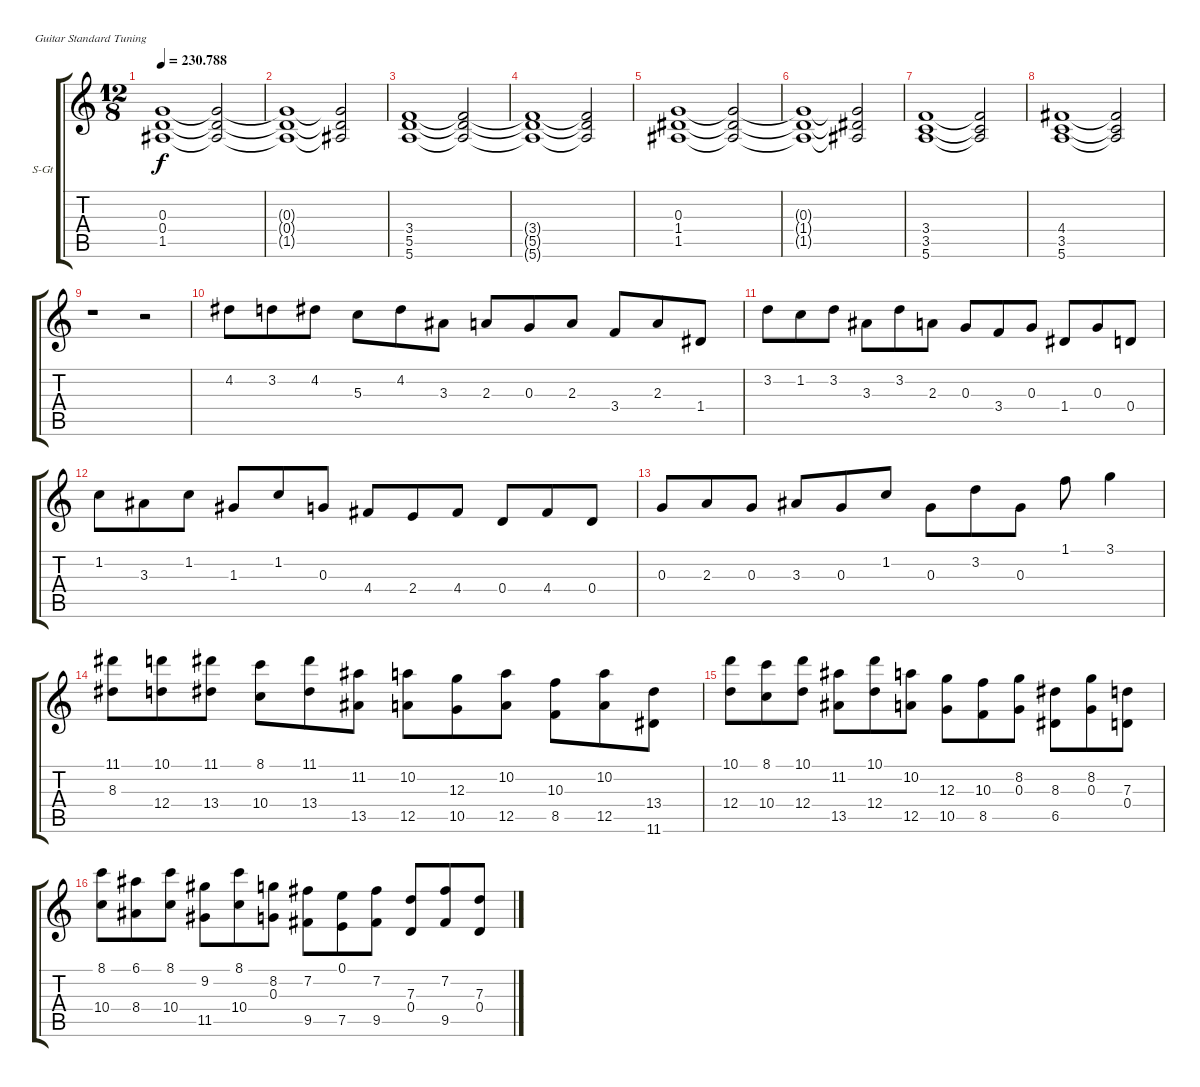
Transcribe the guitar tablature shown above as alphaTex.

\bracketExtendMode groupsimilarinstruments
\firstSystemTrackNameOrientation horizontal
\otherSystemsTrackNameOrientation horizontal
\track ("Синтезатор I" "S-Gt") {instrument choiraahs}
\staff {score tabs}
\tuning (E4 B3 G3 D3 A2 E2)
\displaytranspose 12
\ts (12 8)
\tempo
230.788
\accidentals auto
\clef g2
\ottava regular
\simile none
\ks c
(0.3 0.4 1.5).1{dy f} (0.3{t} 0.4{t} 1.5{t}).2 |
(0.3{t} 0.4{t} 1.5{t}).1 (0.3{t} 0.4{t} 1.5{t}).2 |
(3.4 5.5 5.6).1 (3.4{t} 5.5{t} 5.6{t}).2 |
(3.4{t} 5.5{t} 5.6{t}).1 (3.4{t} 5.5{t} 5.6{t}).2 |
(0.3 1.4 1.5).1 (0.3{t} 1.4{t} 1.5{t}).2 |
(0.3{t} 1.4{t} 1.5{t}).1 (0.3{t} 1.4{t} 1.5{t}).2 |
(3.4 3.5 5.6).1 (3.4{t} 3.5{t} 5.6{t}).2 |
(4.4 3.5 5.6).1 (4.4{t} 3.5{t} 5.6{t}).2 |
r.1 r.2 |
4.2.8 3.2.8 4.2.8 5.3.8 4.2.8 3.3.8 2.3.8 0.3.8 2.3.8 3.4.8 2.3.8 1.4.8 |
3.2.8 1.2.8 3.2.8 3.3.8 3.2.8 2.3.8 0.3.8 3.4.8 0.3.8 1.4.8 0.3.8 0.4.8 |
1.2.8 3.3.8 1.2.8 1.3.8 1.2.8 0.3.8 4.4.8 2.4.8 4.4.8 0.4.8 4.4.8 0.4.8 |
0.3.8 2.3.8 0.3.8 3.3.8 0.3.8 1.2.8 0.3.8 3.2.8 0.3.8 1.1.8 3.1.4 |
(11.1 8.3).8 (10.1 12.4).8 (11.1 13.4).8 (8.1 10.4).8 (11.1 13.4).8 (11.2 13.5).8 (10.2 12.5).8 (12.3 10.5).8 (10.2 12.5).8 (10.3 8.5).8 (10.2 12.5).8 (13.4 11.6).8 |
(10.1 12.4).8 (8.1 10.4).8 (10.1 12.4).8 (11.2 13.5).8 (10.1 12.4).8 (10.2 12.5).8 (12.3 10.5).8 (10.3 8.5).8 (8.2 0.3).8 (8.3 6.5).8 (8.2 0.3).8 (7.3 0.4).8 |
(8.1 10.4).8 (6.1 8.4).8 (8.1 10.4).8 (9.2 11.5).8 (8.1 10.4).8 (8.2 0.3).8 (7.2 9.5).8 (0.1 7.5).8 (7.2 9.5).8 (7.3 0.4).8 (7.2 9.5).8 (7.3 0.4).8
